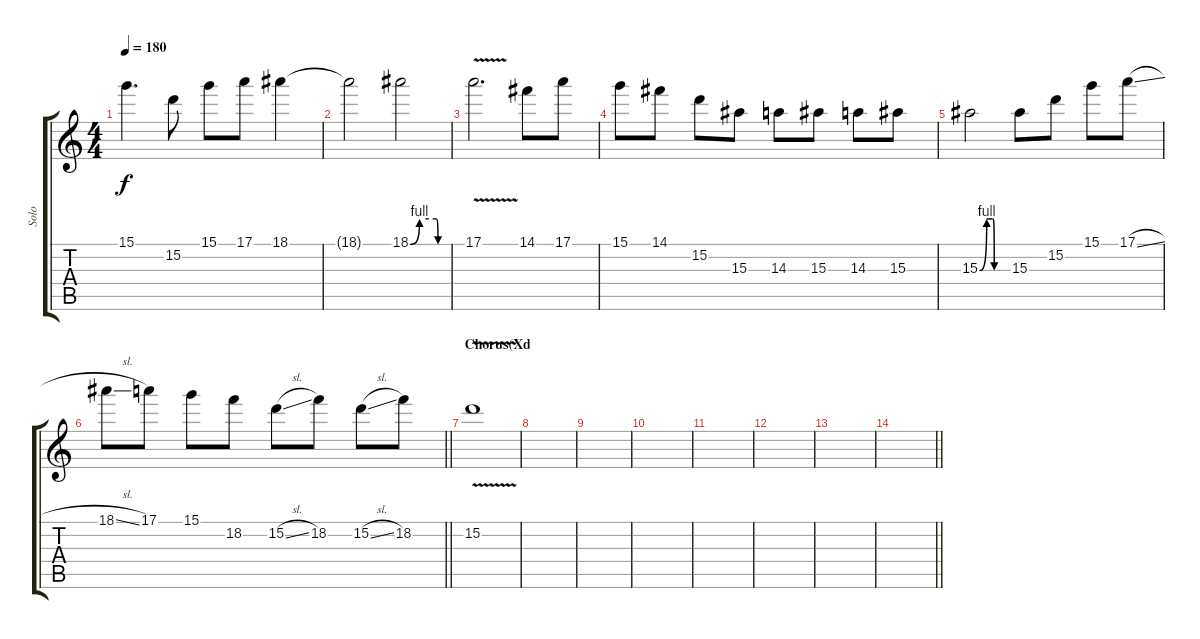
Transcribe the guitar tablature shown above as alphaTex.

\track ("Solo" "Solo") {instrument distortionguitar}
\staff {score tabs}
\tuning (E4 B3 G3 D3 A2 D2) {hide}
\ts (4 4)
\tempo 180
\clef g2
\ks c
15.1.4{d dy f} 15.2.8 15.1.8 17.1.8 18.1.4 |
18.1{t}.2 18.1{be (custom 0 0 15 4 42 4 45 0 58 0 60 0)}.2 |
17.1{v}.2{d} 14.1.8 17.1.8 |
15.1.8 14.1.8 15.2.8 15.3.8 14.3.8 15.3.8 14.3.8 15.3.8 |
15.3{be (custom 0 0 15 4 27 4 29 4 31 0 37 0 40 0 45 0 60 0)}.2 15.3.8 15.2.8 15.1.8 17.1{sl}.8 |
\barLineRight lightlight
18.1{sl}.8 17.1.8 15.1.8 18.2.8 15.2{sl}.8 18.2.8 15.2{sl}.8 18.2.8 |
\section ("" "Chorus(Xd")
15.2{v}.1 |
|
|
|
|
|
|
\barLineRight lightlight
